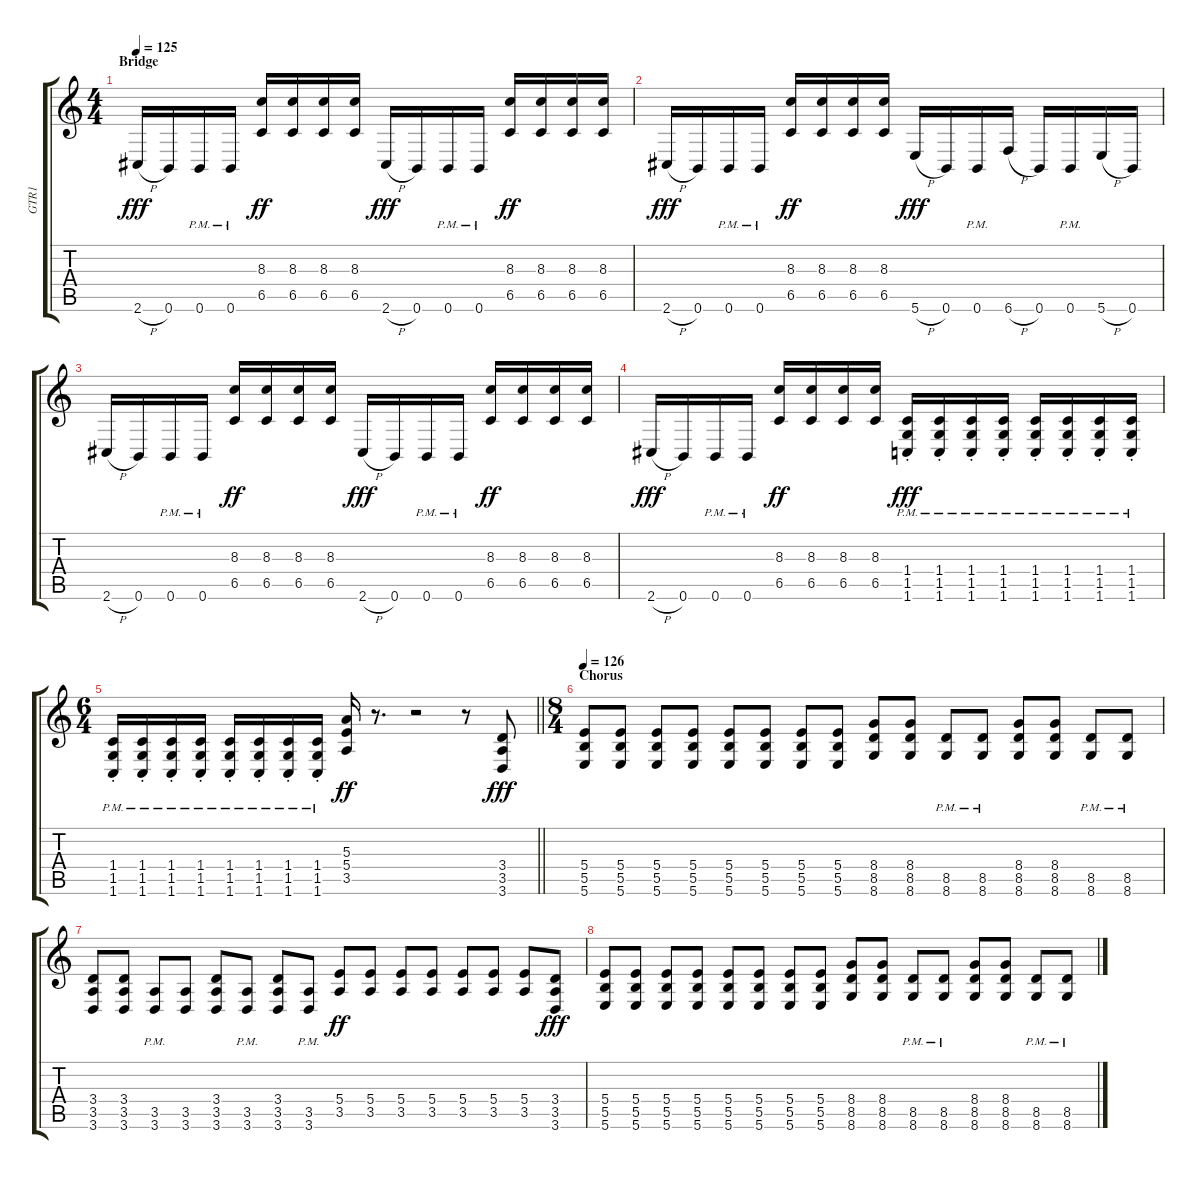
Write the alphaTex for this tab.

\track ("GTR1" "GTR1") {instrument distortionguitar}
\staff {score tabs}
\tuning (Db4 Ab3 E3 B2 Gb2 B1) {hide}
\ts (4 4)
\section ("" "Bridge")
\tempo 125
\clef g2
\ks c
2.6{h}.16{dy fff} 0.6.16 0.6{pm}.16 0.6{pm}.16 (8.3 6.5).16{dy ff} (8.3 6.5).16 (8.3 6.5).16 (8.3 6.5).16 2.6{h}.16{dy fff} 0.6.16 0.6{pm}.16 0.6{pm}.16 (8.3 6.5).16{dy ff} (8.3 6.5).16 (8.3 6.5).16 (8.3 6.5).16 |
2.6{h}.16{dy fff} 0.6.16 0.6{pm}.16 0.6{pm}.16 (8.3 6.5).16{dy ff} (8.3 6.5).16 (8.3 6.5).16 (8.3 6.5).16 5.6{h}.16{dy fff} 0.6.16 0.6{pm}.16 6.6{h}.16 0.6.16 0.6{pm}.16 5.6{h}.16 0.6.16 |
2.6{h}.16 0.6.16 0.6{pm}.16 0.6{pm}.16 (8.3 6.5).16{dy ff} (8.3 6.5).16 (8.3 6.5).16 (8.3 6.5).16 2.6{h}.16{dy fff} 0.6.16 0.6{pm}.16 0.6{pm}.16 (8.3 6.5).16{dy ff} (8.3 6.5).16 (8.3 6.5).16 (8.3 6.5).16 |
2.6{h}.16{dy fff} 0.6.16 0.6{pm}.16 0.6{pm}.16 (8.3 6.5).16{dy ff} (8.3 6.5).16 (8.3 6.5).16 (8.3 6.5).16 (1.4{pm st} 1.5{pm st} 1.6{pm st}).16{dy fff} (1.4{pm st} 1.5{pm st} 1.6{pm st}).16 (1.4{pm st} 1.5{pm st} 1.6{pm st}).16 (1.4{pm st} 1.5{pm st} 1.6{pm st}).16 (1.4{pm st} 1.5{pm st} 1.6{pm st}).16 (1.4{pm st} 1.5{pm st} 1.6{pm st}).16 (1.4{pm st} 1.5{pm st} 1.6{pm st}).16 (1.4{pm st} 1.5{pm st} 1.6{pm st}).16 |
\ts (6 4)
\barLineRight lightlight
(1.4{pm st} 1.5{pm st} 1.6{pm st}).16 (1.4{pm st} 1.5{pm st} 1.6{pm st}).16 (1.4{pm st} 1.5{pm st} 1.6{pm st}).16 (1.4{pm st} 1.5{pm st} 1.6{pm st}).16 (1.4{pm st} 1.5{pm st} 1.6{pm st}).16 (1.4{pm st} 1.5{pm st} 1.6{pm st}).16 (1.4{pm st} 1.5{pm st} 1.6{pm st}).16 (1.4{pm st} 1.5{pm st} 1.6{pm st}).16 (5.3 5.4 3.5).16{dy ff} r.8{d} r.2 r.8 (3.4 3.5 3.6).8{dy fff} |
\ts (8 4)
\section ("" "Chorus")
\tempo 126
(5.4 5.5 5.6).8 (5.4 5.5 5.6).8 (5.4 5.5 5.6).8 (5.4 5.5 5.6).8 (5.4 5.5 5.6).8 (5.4 5.5 5.6).8 (5.4 5.5 5.6).8 (5.4 5.5 5.6).8 (8.4 8.5 8.6).8 (8.4 8.5 8.6).8 (8.5{pm} 8.6{pm}).8 (8.5{pm} 8.6{pm}).8 (8.4 8.5 8.6).8 (8.4 8.5 8.6).8 (8.5{pm} 8.6{pm}).8 (8.5{pm} 8.6{pm}).8 |
(3.4 3.5 3.6).8 (3.4 3.5 3.6).8 (3.5{pm} 3.6{pm}).8 (3.5 3.6).8 (3.4 3.5 3.6).8 (3.5{pm} 3.6{pm}).8 (3.4 3.5 3.6).8 (3.5{pm} 3.6{pm}).8 (5.4 3.5).8{dy ff} (5.4 3.5).8 (5.4 3.5).8 (5.4 3.5).8 (5.4 3.5).8 (5.4 3.5).8 (5.4 3.5).8 (3.4 3.5 3.6).8{dy fff} |
(5.4 5.5 5.6).8 (5.4 5.5 5.6).8 (5.4 5.5 5.6).8 (5.4 5.5 5.6).8 (5.4 5.5 5.6).8 (5.4 5.5 5.6).8 (5.4 5.5 5.6).8 (5.4 5.5 5.6).8 (8.4 8.5 8.6).8 (8.4 8.5 8.6).8 (8.5{pm} 8.6{pm}).8 (8.5{pm} 8.6{pm}).8 (8.4 8.5 8.6).8 (8.4 8.5 8.6).8 (8.5{pm} 8.6{pm}).8 (8.5{pm} 8.6{pm}).8
